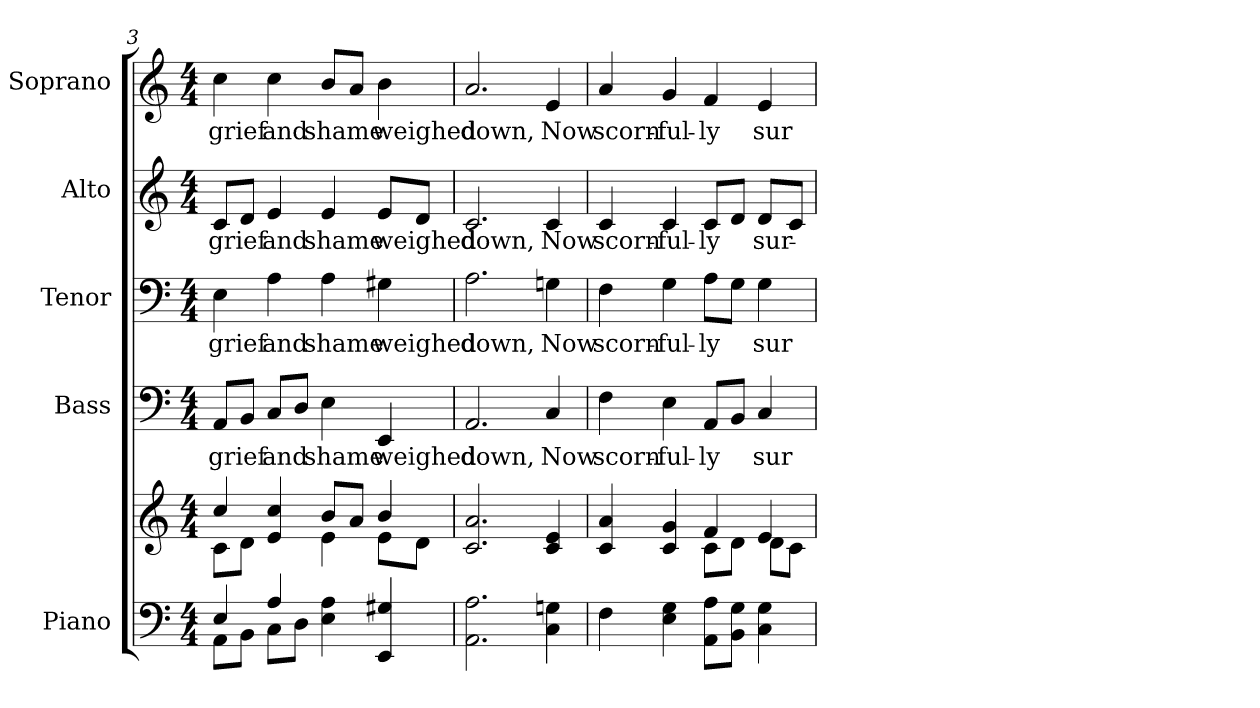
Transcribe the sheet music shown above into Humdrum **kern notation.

**kern	**kern	**kern	**text	**kern	**text	**kern	**text	**kern	**text
*part5	*part5	*part4	*part4	*part3	*part3	*part2	*part2	*part1	*part1
*staff6	*staff5	*staff4	*staff4	*staff3	*staff3	*staff2	*staff2	*staff1	*staff1
*I"Piano	*	*I"Bass	*	*I"Tenor	*	*I"Alto	*	*I"Soprano	*
*I'Pno.	*	*I'B.	*	*I'T.	*	*I'A.	*	*I'S.	*
*clefF4	*clefG2	*clefF4	*	*clefF4	*	*clefG2	*	*clefG2	*
*k[]	*k[]	*k[]	*	*k[]	*	*k[]	*	*k[]	*
*C:	*C:	*C:	*	*C:	*	*C:	*	*C:	*
*M4/4	*M4/4	*M4/4	*	*M4/4	*	*M4/4	*	*M4/4	*
=3	=3	=3	=3	=3	=3	=3	=3	=3	=3
*^	*^	*	*	*	*	*	*	*	*
!	!	!	!	!	!LO:LY:b:color=#000000	!	!	!	!	!	!
!	!	!	!	!	!	!	!LO:LY:b:color=#000000	!	!	!	!
!	!	!	!	!	!	!	!	!	!LO:LY:b:color=#000000	!	!
!	!	!	!	!	!	!	!	!	!	!	!LO:LY:b:color=#000000
4Ei/	8AAi\L	4cci/	8ci\L	8AAi/L	grief	4Ei\	grief	8ci/L	grief	4cci\	grief
.	8BBi\J	.	8di\J	8BBi/J	.	.	.	8di/J	.	.	.
!	!	!	!	!	!LO:LY:b:color=#000000	!	!	!	!	!	!
!	!	!	!	!	!	!	!LO:LY:b:color=#000000	!	!	!	!
!	!	!	!	!	!	!	!	!	!LO:LY:b:color=#000000	!	!
!	!	!	!	!	!	!	!	!	!	!	!LO:LY:b:color=#000000
4Ai/	8Ci\L	4ei/ 4cci	4ryy	8Ci/L	and	4Ai\	and	4ei/	and	4cci\	and
.	8Di\J	.	.	8Di/J	.	.	.	.	.	.	.
!	!	!	!	!	!LO:LY:b:color=#000000	!	!	!	!	!	!
!	!	!	!	!	!	!	!LO:LY:b:color=#000000	!	!	!	!
!	!	!	!	!	!	!	!	!	!LO:LY:b:color=#000000	!	!
!	!	!	!	!	!	!	!	!	!	!	!LO:LY:b:color=#000000
4Ei\ 4Ai	2ryy	8bi/L	4ei\	4Ei\	shame	4Ai\	shame	4ei/	shame	8bi/L	shame
.	.	8ai/J	.	.	.	.	.	.	.	8ai/J	.
!	!	!	!	!	!LO:LY:b:color=#000000	!	!	!	!	!	!
!	!	!	!	!	!	!	!LO:LY:b:color=#000000	!	!	!	!
!	!	!	!	!	!	!	!	!	!LO:LY:b:color=#000000	!	!
!	!	!	!	!	!	!	!	!	!	!	!LO:LY:b:color=#000000
4EEi/ 4G#Xi	.	4bi/	8ei\L	4EEi/	weighed	4G#Xi\	weighed	8ei/L	weighed	4bi\	weighed
.	.	.	8di\J	.	.	.	.	8di/J	.	.	.
*v	*v	*	*	*	*	*	*	*	*	*	*
*	*v	*v	*	*	*	*	*	*	*	*
!!LO:PB:g=z
=4	=4	=4	=4	=4	=4	=4	=4	=4	=4
*	*^	*	*	*	*	*	*	*	*
!	!	!	!	!LO:LY:b:color=#000000	!	!	!	!	!	!
*	*v	*v	*	*	*	*	*	*	*	*
*	*^	*	*	*	*	*	*	*	*
!	!	!	!	!	!	!LO:LY:b:color=#000000	!	!	!	!
*	*v	*v	*	*	*	*	*	*	*	*
*	*^	*	*	*	*	*	*	*	*
!	!	!	!	!	!	!	!	!LO:LY:b:color=#000000	!	!
*	*v	*v	*	*	*	*	*	*	*	*
*	*^	*	*	*	*	*	*	*	*
!	!	!	!	!	!	!	!	!	!	!LO:LY:b:color=#000000
*	*v	*v	*	*	*	*	*	*	*	*
2.AAi\ 2.Ai	2.ci/ 2.ai	2.AAi/	down,	2.Ai\	down,	2.ci/	down,	2.ai/	down,
!	!	!	!LO:LY:b:color=#000000	!	!	!	!	!	!
!	!	!	!	!	!LO:LY:b:color=#000000	!	!	!	!
!	!	!	!	!	!	!	!LO:LY:b:color=#000000	!	!
!	!	!	!	!	!	!	!	!	!LO:LY:b:color=#000000
4Ci\ 4Gni	4ci/ 4ei	4Ci/	Now	4Gni\	Now	4ci/	Now	4ei/	Now
=5	=5	=5	=5	=5	=5	=5	=5	=5	=5
*	*^	*	*	*	*	*	*	*	*
!	!	!	!	!LO:LY:b:color=#000000	!	!	!	!	!	!
!	!	!	!	!	!	!LO:LY:b:color=#000000	!	!	!	!
!	!	!	!	!	!	!	!	!LO:LY:b:color=#000000	!	!
!	!	!	!	!	!	!	!	!	!	!LO:LY:b:color=#000000
4Fi\	4ci/ 4ai	2ryy	4Fi\	scorn-	4Fi\	scorn-	4ci/	scorn-	4ai/	scorn-
!	!	!	!	!LO:LY:b:color=#000000	!	!	!	!	!	!
!	!	!	!	!	!	!LO:LY:b:color=#000000	!	!	!	!
!	!	!	!	!	!	!	!	!LO:LY:b:color=#000000	!	!
!	!	!	!	!	!	!	!	!	!	!LO:LY:b:color=#000000
4Ei\ 4Gi	4ci/ 4gi	.	4Ei\	-ful-	4Gi\	-ful-	4ci/	-ful-	4gi/	-ful-
!	!	!	!	!LO:LY:b:color=#000000	!	!	!	!	!	!
!	!	!	!	!	!	!LO:LY:b:color=#000000	!	!	!	!
!	!	!	!	!	!	!	!	!LO:LY:b:color=#000000	!	!
!	!	!	!	!	!	!	!	!	!	!LO:LY:b:color=#000000
8AAi\ 8AiL	4fi/	8ci\L	8AAi/L	-ly	8Ai\L	-ly	8ci/L	-ly	4fi/	-ly
8BBi\ 8GiJ	.	8di\J	8BBi/J	.	8Gi\J	.	8di/J	.	.	.
!	!	!	!	!LO:LY:b:color=#000000	!	!	!	!	!	!
!	!	!	!	!	!	!LO:LY:b:color=#000000	!	!	!	!
!	!	!	!	!	!	!	!	!LO:LY:b:color=#000000	!	!
!	!	!	!	!	!	!	!	!	!	!LO:LY:b:color=#000000
4Ci\ 4Gi	4ei/	8di\L	4Ci/	sur-	4Gi\	sur-	8di/L	sur-	4ei/	sur-
.	.	8ci\J	.	.	.	.	8ci/J	.	.	.
*	*v	*v	*	*	*	*	*	*	*	*
=	=	=	=	=	=	=	=	=	=
*-	*-	*-	*-	*-	*-	*-	*-	*-	*-
